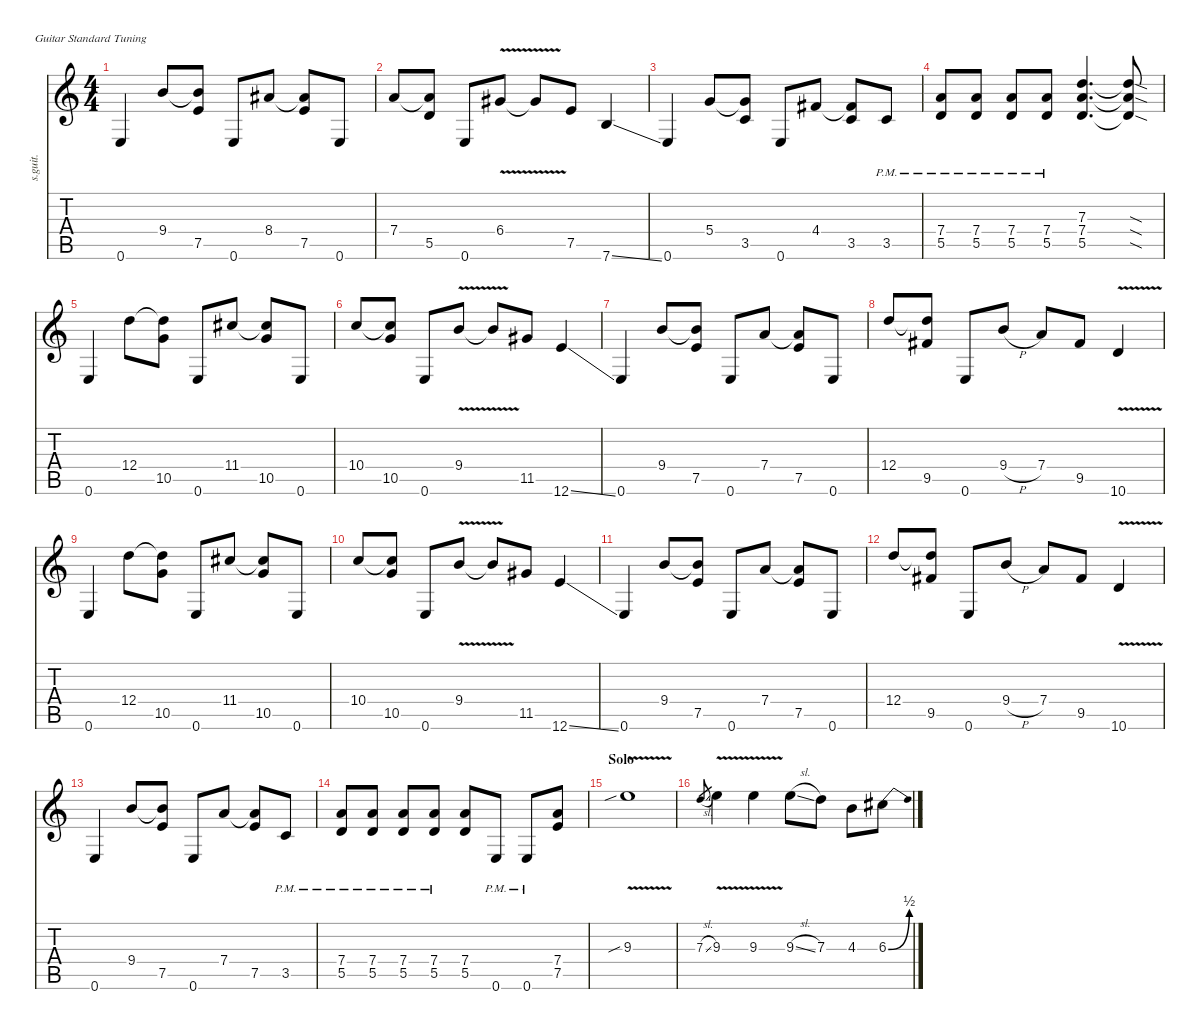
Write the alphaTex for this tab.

\defaultSystemsLayout 4
\hideDynamics
\bracketExtendMode nobrackets
\track ("Marty Friedman" "s.guit.") {instrument distortionguitar}
\staff {score tabs}
\tuning (E4 B3 G3 D3 A2 E2)
\ts (4 4)
\tempo (140 hide)
\clef g2
\ks c
0.6.4{lyrics (0 "") lyrics (1 "") lyrics (2 "") lyrics (3 "") lyrics (4 "") dy f} 9.4.8{lyrics (0 "") lyrics (1 "") lyrics (2 "") lyrics (3 "") lyrics (4 "")} (9.4{t} 7.5).8{lyrics (0 "") lyrics (1 "") lyrics (2 "") lyrics (3 "") lyrics (4 "")} 0.6.8{lyrics (0 "") lyrics (1 "") lyrics (2 "") lyrics (3 "") lyrics (4 "")} 8.4{acc #}.8{lyrics (0 "") lyrics (1 "") lyrics (2 "") lyrics (3 "") lyrics (4 "")} (8.4{t acc #} 7.5).8{lyrics (0 "") lyrics (1 "") lyrics (2 "") lyrics (3 "") lyrics (4 "")} 0.6.8{lyrics (0 "") lyrics (1 "") lyrics (2 "") lyrics (3 "") lyrics (4 "")} |
7.4.8{lyrics (0 "") lyrics (1 "") lyrics (2 "") lyrics (3 "") lyrics (4 "")} (7.4{t} 5.5).8{lyrics (0 "") lyrics (1 "") lyrics (2 "") lyrics (3 "") lyrics (4 "")} 0.6.8{lyrics (0 "") lyrics (1 "") lyrics (2 "") lyrics (3 "") lyrics (4 "")} 6.4{v acc #}.8{lyrics (0 "") lyrics (1 "") lyrics (2 "") lyrics (3 "") lyrics (4 "")} 6.4{t acc #}.8{lyrics (0 "") lyrics (1 "") lyrics (2 "") lyrics (3 "") lyrics (4 "")} 7.5.8{lyrics (0 "") lyrics (1 "") lyrics (2 "") lyrics (3 "") lyrics (4 "")} 7.6{ss}.4{lyrics (0 "") lyrics (1 "") lyrics (2 "") lyrics (3 "") lyrics (4 "")} |
0.6.4{lyrics (0 "") lyrics (1 "") lyrics (2 "") lyrics (3 "") lyrics (4 "")} 5.4.8{lyrics (0 "") lyrics (1 "") lyrics (2 "") lyrics (3 "") lyrics (4 "")} (5.4{t} 3.5).8{lyrics (0 "") lyrics (1 "") lyrics (2 "") lyrics (3 "") lyrics (4 "")} 0.6.8{lyrics (0 "") lyrics (1 "") lyrics (2 "") lyrics (3 "") lyrics (4 "")} 4.4{acc #}.8{lyrics (0 "") lyrics (1 "") lyrics (2 "") lyrics (3 "") lyrics (4 "")} (4.4{t acc #} 3.5).8{lyrics (0 "") lyrics (1 "") lyrics (2 "") lyrics (3 "") lyrics (4 "")} 3.5{pm}.8{lyrics (0 "") lyrics (1 "") lyrics (2 "") lyrics (3 "") lyrics (4 "")} |
(7.4{pm} 5.5{pm}).8{lyrics (0 "") lyrics (1 "") lyrics (2 "") lyrics (3 "") lyrics (4 "")} (7.4{pm} 5.5{pm}).8{lyrics (0 "") lyrics (1 "") lyrics (2 "") lyrics (3 "") lyrics (4 "")} (7.4{pm} 5.5{pm}).8{lyrics (0 "") lyrics (1 "") lyrics (2 "") lyrics (3 "") lyrics (4 "")} (7.4{pm} 5.5{pm}).8{lyrics (0 "") lyrics (1 "") lyrics (2 "") lyrics (3 "") lyrics (4 "")} (7.3 7.4 5.5).4{d lyrics (0 "") lyrics (1 "") lyrics (2 "") lyrics (3 "") lyrics (4 "")} (7.3{sod t} 7.4{sod t} 5.5{sod t}).8{lyrics (0 "") lyrics (1 "") lyrics (2 "") lyrics (3 "") lyrics (4 "")} |
0.6.4{lyrics (0 "") lyrics (1 "") lyrics (2 "") lyrics (3 "") lyrics (4 "")} 12.4.8{lyrics (0 "") lyrics (1 "") lyrics (2 "") lyrics (3 "") lyrics (4 "")} (12.4{t} 10.5).8{lyrics (0 "") lyrics (1 "") lyrics (2 "") lyrics (3 "") lyrics (4 "")} 0.6.8{lyrics (0 "") lyrics (1 "") lyrics (2 "") lyrics (3 "") lyrics (4 "")} 11.4{acc #}.8{lyrics (0 "") lyrics (1 "") lyrics (2 "") lyrics (3 "") lyrics (4 "")} (11.4{t acc #} 10.5).8{lyrics (0 "") lyrics (1 "") lyrics (2 "") lyrics (3 "") lyrics (4 "")} 0.6.8{lyrics (0 "") lyrics (1 "") lyrics (2 "") lyrics (3 "") lyrics (4 "")} |
10.4.8{lyrics (0 "") lyrics (1 "") lyrics (2 "") lyrics (3 "") lyrics (4 "")} (10.4{t} 10.5).8{lyrics (0 "") lyrics (1 "") lyrics (2 "") lyrics (3 "") lyrics (4 "")} 0.6.8{lyrics (0 "") lyrics (1 "") lyrics (2 "") lyrics (3 "") lyrics (4 "")} 9.4{v}.8{lyrics (0 "") lyrics (1 "") lyrics (2 "") lyrics (3 "") lyrics (4 "")} 9.4{t}.8{lyrics (0 "") lyrics (1 "") lyrics (2 "") lyrics (3 "") lyrics (4 "")} 11.5{acc #}.8{lyrics (0 "") lyrics (1 "") lyrics (2 "") lyrics (3 "") lyrics (4 "")} 12.6{ss}.4{lyrics (0 "") lyrics (1 "") lyrics (2 "") lyrics (3 "") lyrics (4 "")} |
0.6.4{lyrics (0 "") lyrics (1 "") lyrics (2 "") lyrics (3 "") lyrics (4 "")} 9.4.8{lyrics (0 "") lyrics (1 "") lyrics (2 "") lyrics (3 "") lyrics (4 "")} (9.4{t} 7.5).8{lyrics (0 "") lyrics (1 "") lyrics (2 "") lyrics (3 "") lyrics (4 "")} 0.6.8{lyrics (0 "") lyrics (1 "") lyrics (2 "") lyrics (3 "") lyrics (4 "")} 7.4.8{lyrics (0 "") lyrics (1 "") lyrics (2 "") lyrics (3 "") lyrics (4 "")} (7.4{t} 7.5).8{lyrics (0 "") lyrics (1 "") lyrics (2 "") lyrics (3 "") lyrics (4 "")} 0.6.8{lyrics (0 "") lyrics (1 "") lyrics (2 "") lyrics (3 "") lyrics (4 "")} |
12.4.8{lyrics (0 "") lyrics (1 "") lyrics (2 "") lyrics (3 "") lyrics (4 "")} (12.4{t} 9.5{acc #}).8{lyrics (0 "") lyrics (1 "") lyrics (2 "") lyrics (3 "") lyrics (4 "")} 0.6.8{lyrics (0 "") lyrics (1 "") lyrics (2 "") lyrics (3 "") lyrics (4 "")} 9.4{h}.8{lyrics (0 "") lyrics (1 "") lyrics (2 "") lyrics (3 "") lyrics (4 "")} 7.4.8{lyrics (0 "") lyrics (1 "") lyrics (2 "") lyrics (3 "") lyrics (4 "")} 9.5{acc #}.8{lyrics (0 "") lyrics (1 "") lyrics (2 "") lyrics (3 "") lyrics (4 "")} 10.6{v}.4{lyrics (0 "") lyrics (1 "") lyrics (2 "") lyrics (3 "") lyrics (4 "")} |
0.6.4{lyrics (0 "") lyrics (1 "") lyrics (2 "") lyrics (3 "") lyrics (4 "")} 12.4.8{lyrics (0 "") lyrics (1 "") lyrics (2 "") lyrics (3 "") lyrics (4 "")} (12.4{t} 10.5).8{lyrics (0 "") lyrics (1 "") lyrics (2 "") lyrics (3 "") lyrics (4 "")} 0.6.8{lyrics (0 "") lyrics (1 "") lyrics (2 "") lyrics (3 "") lyrics (4 "")} 11.4{acc #}.8{lyrics (0 "") lyrics (1 "") lyrics (2 "") lyrics (3 "") lyrics (4 "")} (11.4{t acc #} 10.5).8{lyrics (0 "") lyrics (1 "") lyrics (2 "") lyrics (3 "") lyrics (4 "")} 0.6.8{lyrics (0 "") lyrics (1 "") lyrics (2 "") lyrics (3 "") lyrics (4 "")} |
10.4.8{lyrics (0 "") lyrics (1 "") lyrics (2 "") lyrics (3 "") lyrics (4 "")} (10.4{t} 10.5).8{lyrics (0 "") lyrics (1 "") lyrics (2 "") lyrics (3 "") lyrics (4 "")} 0.6.8{lyrics (0 "") lyrics (1 "") lyrics (2 "") lyrics (3 "") lyrics (4 "")} 9.4{v}.8{lyrics (0 "") lyrics (1 "") lyrics (2 "") lyrics (3 "") lyrics (4 "")} 9.4{t}.8{lyrics (0 "") lyrics (1 "") lyrics (2 "") lyrics (3 "") lyrics (4 "")} 11.5{acc #}.8{lyrics (0 "") lyrics (1 "") lyrics (2 "") lyrics (3 "") lyrics (4 "")} 12.6{ss}.4{lyrics (0 "") lyrics (1 "") lyrics (2 "") lyrics (3 "") lyrics (4 "")} |
0.6.4{lyrics (0 "") lyrics (1 "") lyrics (2 "") lyrics (3 "") lyrics (4 "")} 9.4.8{lyrics (0 "") lyrics (1 "") lyrics (2 "") lyrics (3 "") lyrics (4 "")} (9.4{t} 7.5).8{lyrics (0 "") lyrics (1 "") lyrics (2 "") lyrics (3 "") lyrics (4 "")} 0.6.8{lyrics (0 "") lyrics (1 "") lyrics (2 "") lyrics (3 "") lyrics (4 "")} 7.4.8{lyrics (0 "") lyrics (1 "") lyrics (2 "") lyrics (3 "") lyrics (4 "")} (7.4{t} 7.5).8{lyrics (0 "") lyrics (1 "") lyrics (2 "") lyrics (3 "") lyrics (4 "")} 0.6.8{lyrics (0 "") lyrics (1 "") lyrics (2 "") lyrics (3 "") lyrics (4 "")} |
12.4.8{lyrics (0 "") lyrics (1 "") lyrics (2 "") lyrics (3 "") lyrics (4 "")} (12.4{t} 9.5{acc #}).8{lyrics (0 "") lyrics (1 "") lyrics (2 "") lyrics (3 "") lyrics (4 "")} 0.6.8{lyrics (0 "") lyrics (1 "") lyrics (2 "") lyrics (3 "") lyrics (4 "")} 9.4{h}.8{lyrics (0 "") lyrics (1 "") lyrics (2 "") lyrics (3 "") lyrics (4 "")} 7.4.8{lyrics (0 "") lyrics (1 "") lyrics (2 "") lyrics (3 "") lyrics (4 "")} 9.5{acc #}.8{lyrics (0 "") lyrics (1 "") lyrics (2 "") lyrics (3 "") lyrics (4 "")} 10.6{v}.4{lyrics (0 "") lyrics (1 "") lyrics (2 "") lyrics (3 "") lyrics (4 "")} |
0.6.4{lyrics (0 "") lyrics (1 "") lyrics (2 "") lyrics (3 "") lyrics (4 "")} 9.4.8{lyrics (0 "") lyrics (1 "") lyrics (2 "") lyrics (3 "") lyrics (4 "")} (9.4{t} 7.5).8{lyrics (0 "") lyrics (1 "") lyrics (2 "") lyrics (3 "") lyrics (4 "")} 0.6.8{lyrics (0 "") lyrics (1 "") lyrics (2 "") lyrics (3 "") lyrics (4 "")} 7.4.8{lyrics (0 "") lyrics (1 "") lyrics (2 "") lyrics (3 "") lyrics (4 "")} (7.4{t} 7.5).8{lyrics (0 "") lyrics (1 "") lyrics (2 "") lyrics (3 "") lyrics (4 "")} 3.5{pm}.8{lyrics (0 "") lyrics (1 "") lyrics (2 "") lyrics (3 "") lyrics (4 "")} |
(7.4{pm} 5.5{pm}).8{lyrics (0 "") lyrics (1 "") lyrics (2 "") lyrics (3 "") lyrics (4 "")} (7.4{pm} 5.5{pm}).8{lyrics (0 "") lyrics (1 "") lyrics (2 "") lyrics (3 "") lyrics (4 "")} (7.4{pm} 5.5{pm}).8{lyrics (0 "") lyrics (1 "") lyrics (2 "") lyrics (3 "") lyrics (4 "")} (7.4{pm} 5.5{pm}).8{lyrics (0 "") lyrics (1 "") lyrics (2 "") lyrics (3 "") lyrics (4 "")} (7.4 5.5).8{lyrics (0 "") lyrics (1 "") lyrics (2 "") lyrics (3 "") lyrics (4 "")} 0.6{pm}.8{lyrics (0 "") lyrics (1 "") lyrics (2 "") lyrics (3 "") lyrics (4 "")} 0.6{pm}.8{lyrics (0 "") lyrics (1 "") lyrics (2 "") lyrics (3 "") lyrics (4 "")} (7.4 7.5).8{lyrics (0 "") lyrics (1 "") lyrics (2 "") lyrics (3 "") lyrics (4 "")} |
\section ("" "Solo")
9.3{v sib}.1{lyrics (0 "") lyrics (1 "") lyrics (2 "") lyrics (3 "") lyrics (4 "")} |
7.3{sl}.8{lyrics (0 "") lyrics (1 "") lyrics (2 "") lyrics (3 "") lyrics (4 "") gr} 9.3{v}.4{lyrics (0 "") lyrics (1 "") lyrics (2 "") lyrics (3 "") lyrics (4 "")} 9.3{v}.4{lyrics (0 "") lyrics (1 "") lyrics (2 "") lyrics (3 "") lyrics (4 "")} 9.3{sl}.8{lyrics (0 "") lyrics (1 "") lyrics (2 "") lyrics (3 "") lyrics (4 "")} 7.3.8{lyrics (0 "") lyrics (1 "") lyrics (2 "") lyrics (3 "") lyrics (4 "")} 4.3.8{lyrics (0 "") lyrics (1 "") lyrics (2 "") lyrics (3 "") lyrics (4 "")} 6.3{be (bend 0 0 45 2) acc #}.8{lyrics (0 "") lyrics (1 "") lyrics (2 "") lyrics (3 "") lyrics (4 "")}
